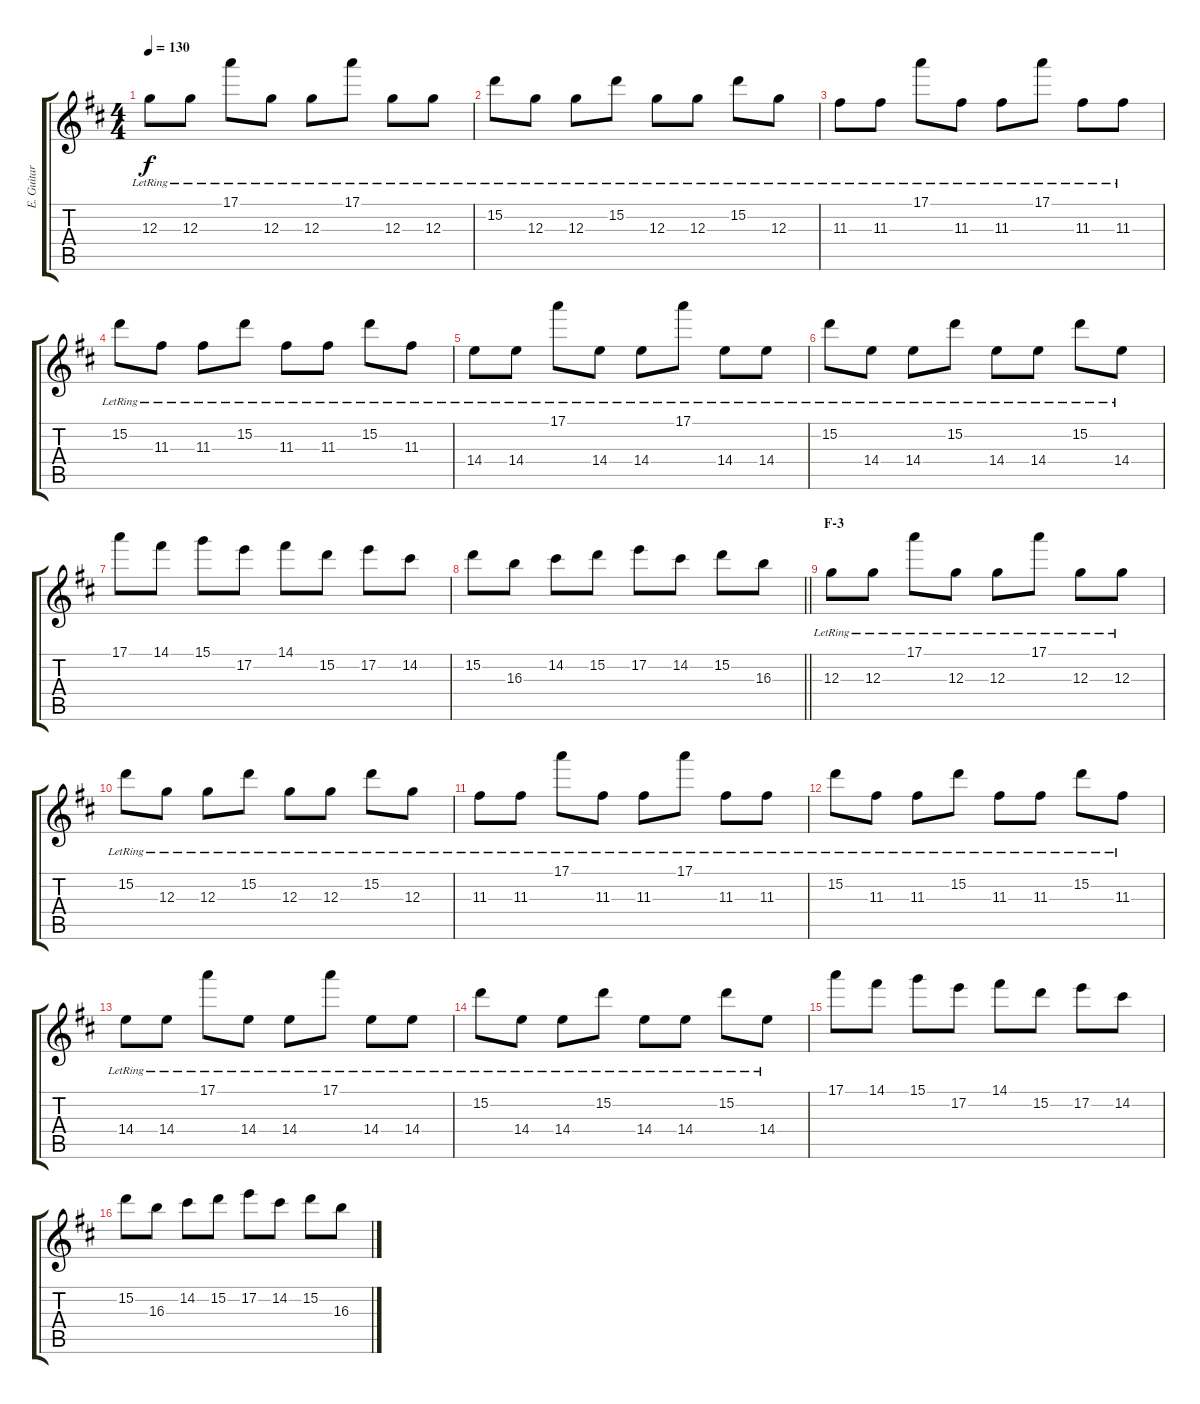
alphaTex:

\track ("E. Guitar I" "E. Guitar ") {instrument electricguitarclean}
\staff {score tabs}
\tuning (E4 B3 G3 D3 A2 E2) {hide}
\ts (4 4)
\tempo 130
\clef g2
\ks d
12.3{lr}.8{dy f} 12.3{lr}.8 17.1{lr}.8 12.3{lr}.8 12.3{lr}.8 17.1{lr}.8 12.3{lr}.8 12.3{lr}.8 |
15.2{lr}.8 12.3{lr}.8 12.3{lr}.8 15.2{lr}.8 12.3{lr}.8 12.3{lr}.8 15.2{lr}.8 12.3{lr}.8 |
11.3{lr}.8 11.3{lr}.8 17.1{lr}.8 11.3{lr}.8 11.3{lr}.8 17.1{lr}.8 11.3{lr}.8 11.3{lr}.8 |
15.2{lr}.8 11.3{lr}.8 11.3{lr}.8 15.2{lr}.8 11.3{lr}.8 11.3{lr}.8 15.2{lr}.8 11.3{lr}.8 |
14.4{lr}.8 14.4{lr}.8 17.1{lr}.8 14.4{lr}.8 14.4{lr}.8 17.1{lr}.8 14.4{lr}.8 14.4{lr}.8 |
15.2{lr}.8 14.4{lr}.8 14.4{lr}.8 15.2{lr}.8 14.4{lr}.8 14.4{lr}.8 15.2{lr}.8 14.4{lr}.8 |
17.1.8 14.1.8 15.1.8 17.2.8 14.1.8 15.2.8 17.2.8 14.2.8 |
\barLineRight lightlight
15.2.8 16.3.8 14.2.8 15.2.8 17.2.8 14.2.8 15.2.8 16.3.8 |
\section ("" "F-3")
12.3{lr}.8 12.3{lr}.8 17.1{lr}.8 12.3{lr}.8 12.3{lr}.8 17.1{lr}.8 12.3{lr}.8 12.3{lr}.8 |
15.2{lr}.8 12.3{lr}.8 12.3{lr}.8 15.2{lr}.8 12.3{lr}.8 12.3{lr}.8 15.2{lr}.8 12.3{lr}.8 |
11.3{lr}.8 11.3{lr}.8 17.1{lr}.8 11.3{lr}.8 11.3{lr}.8 17.1{lr}.8 11.3{lr}.8 11.3{lr}.8 |
15.2{lr}.8 11.3{lr}.8 11.3{lr}.8 15.2{lr}.8 11.3{lr}.8 11.3{lr}.8 15.2{lr}.8 11.3{lr}.8 |
14.4{lr}.8 14.4{lr}.8 17.1{lr}.8 14.4{lr}.8 14.4{lr}.8 17.1{lr}.8 14.4{lr}.8 14.4{lr}.8 |
15.2{lr}.8 14.4{lr}.8 14.4{lr}.8 15.2{lr}.8 14.4{lr}.8 14.4{lr}.8 15.2{lr}.8 14.4{lr}.8 |
17.1.8 14.1.8 15.1.8 17.2.8 14.1.8 15.2.8 17.2.8 14.2.8 |
15.2.8 16.3.8 14.2.8 15.2.8 17.2.8 14.2.8 15.2.8 16.3.8
